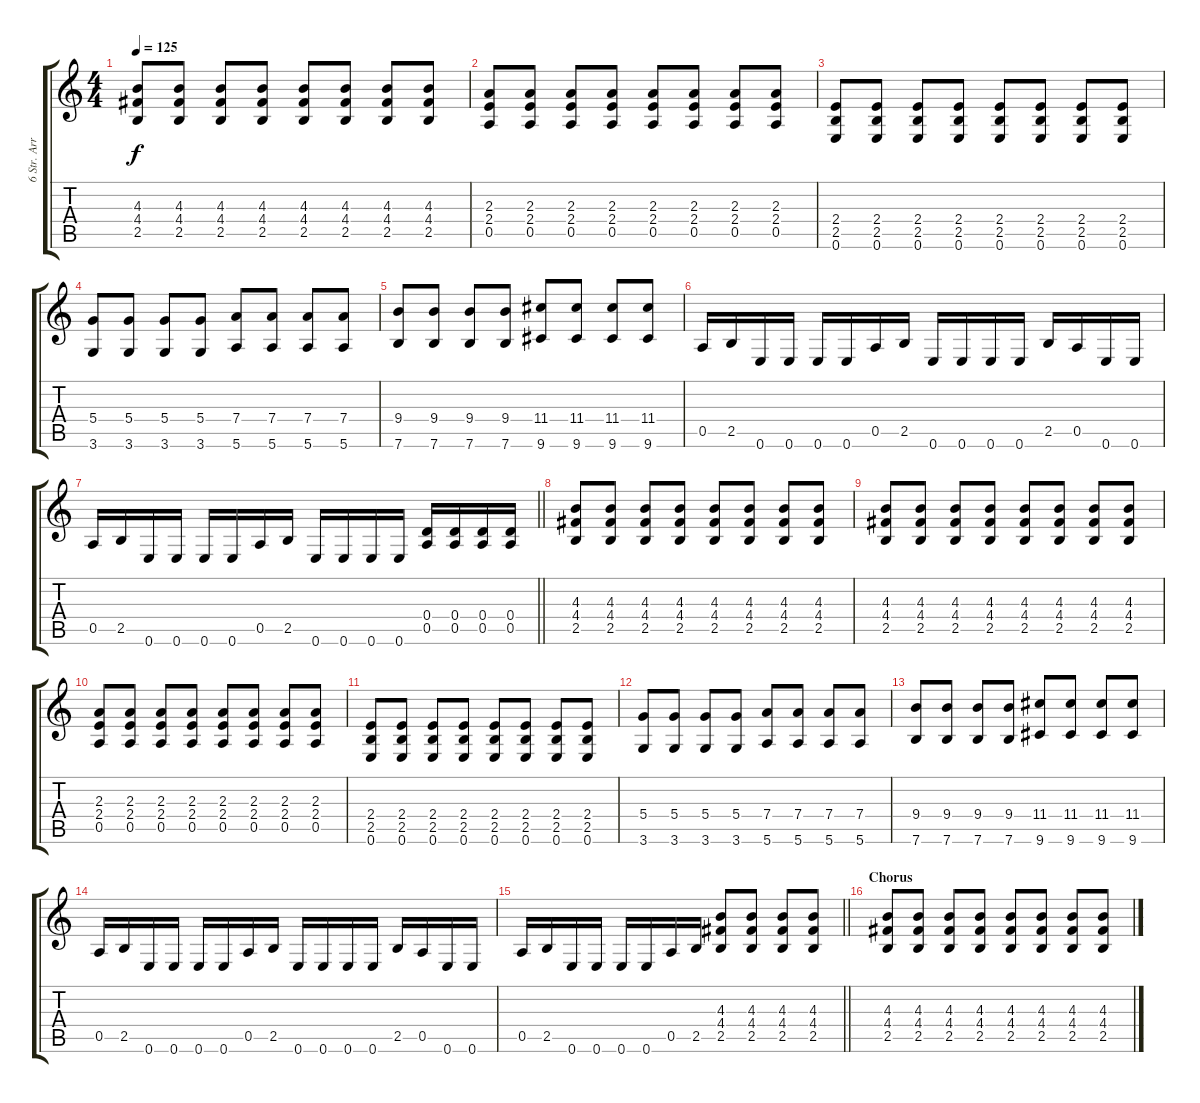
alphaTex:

\track ("6 Str. Arrange" "6 Str. Arr") {mute instrument distortionguitar}
\staff {score tabs}
\tuning (E4 B3 G3 D3 A2 E2) {hide}
\ts (4 4)
\tempo 125
\clef g2
\ks c
(4.3 4.4 2.5).8{dy f} (4.3 4.4 2.5).8 (4.3 4.4 2.5).8 (4.3 4.4 2.5).8 (4.3 4.4 2.5).8 (4.3 4.4 2.5).8 (4.3 4.4 2.5).8 (4.3 4.4 2.5).8 |
(2.3 2.4 0.5).8 (2.3 2.4 0.5).8 (2.3 2.4 0.5).8 (2.3 2.4 0.5).8 (2.3 2.4 0.5).8 (2.3 2.4 0.5).8 (2.3 2.4 0.5).8 (2.3 2.4 0.5).8 |
(2.4 2.5 0.6).8 (2.4 2.5 0.6).8 (2.4 2.5 0.6).8 (2.4 2.5 0.6).8 (2.4 2.5 0.6).8 (2.4 2.5 0.6).8 (2.4 2.5 0.6).8 (2.4 2.5 0.6).8 |
(5.4 3.6).8 (5.4 3.6).8 (5.4 3.6).8 (5.4 3.6).8 (7.4 5.6).8 (7.4 5.6).8 (7.4 5.6).8 (7.4 5.6).8 |
(9.4 7.6).8 (9.4 7.6).8 (9.4 7.6).8 (9.4 7.6).8 (11.4 9.6).8 (11.4 9.6).8 (11.4 9.6).8 (11.4 9.6).8 |
0.5.16 2.5.16 0.6.16 0.6.16 0.6.16 0.6.16 0.5.16 2.5.16 0.6.16 0.6.16 0.6.16 0.6.16 2.5.16 0.5.16 0.6.16 0.6.16 |
\barLineRight lightlight
0.5.16 2.5.16 0.6.16 0.6.16 0.6.16 0.6.16 0.5.16 2.5.16 0.6.16 0.6.16 0.6.16 0.6.16 (0.4 0.5).16 (0.4 0.5).16 (0.4 0.5).16 (0.4 0.5).16 |
(4.3 4.4 2.5).8 (4.3 4.4 2.5).8 (4.3 4.4 2.5).8 (4.3 4.4 2.5).8 (4.3 4.4 2.5).8 (4.3 4.4 2.5).8 (4.3 4.4 2.5).8 (4.3 4.4 2.5).8 |
(4.3 4.4 2.5).8 (4.3 4.4 2.5).8 (4.3 4.4 2.5).8 (4.3 4.4 2.5).8 (4.3 4.4 2.5).8 (4.3 4.4 2.5).8 (4.3 4.4 2.5).8 (4.3 4.4 2.5).8 |
(2.3 2.4 0.5).8 (2.3 2.4 0.5).8 (2.3 2.4 0.5).8 (2.3 2.4 0.5).8 (2.3 2.4 0.5).8 (2.3 2.4 0.5).8 (2.3 2.4 0.5).8 (2.3 2.4 0.5).8 |
(2.4 2.5 0.6).8 (2.4 2.5 0.6).8 (2.4 2.5 0.6).8 (2.4 2.5 0.6).8 (2.4 2.5 0.6).8 (2.4 2.5 0.6).8 (2.4 2.5 0.6).8 (2.4 2.5 0.6).8 |
(5.4 3.6).8 (5.4 3.6).8 (5.4 3.6).8 (5.4 3.6).8 (7.4 5.6).8 (7.4 5.6).8 (7.4 5.6).8 (7.4 5.6).8 |
(9.4 7.6).8 (9.4 7.6).8 (9.4 7.6).8 (9.4 7.6).8 (11.4 9.6).8 (11.4 9.6).8 (11.4 9.6).8 (11.4 9.6).8 |
0.5.16 2.5.16 0.6.16 0.6.16 0.6.16 0.6.16 0.5.16 2.5.16 0.6.16 0.6.16 0.6.16 0.6.16 2.5.16 0.5.16 0.6.16 0.6.16 |
\barLineRight lightlight
0.5.16 2.5.16 0.6.16 0.6.16 0.6.16 0.6.16 0.5.16 2.5.16 (4.3 4.4 2.5).8 (4.3 4.4 2.5).8 (4.3 4.4 2.5).8 (4.3 4.4 2.5).8 |
\section ("" "Chorus")
(4.3 4.4 2.5).8 (4.3 4.4 2.5).8 (4.3 4.4 2.5).8 (4.3 4.4 2.5).8 (4.3 4.4 2.5).8 (4.3 4.4 2.5).8 (4.3 4.4 2.5).8 (4.3 4.4 2.5).8
